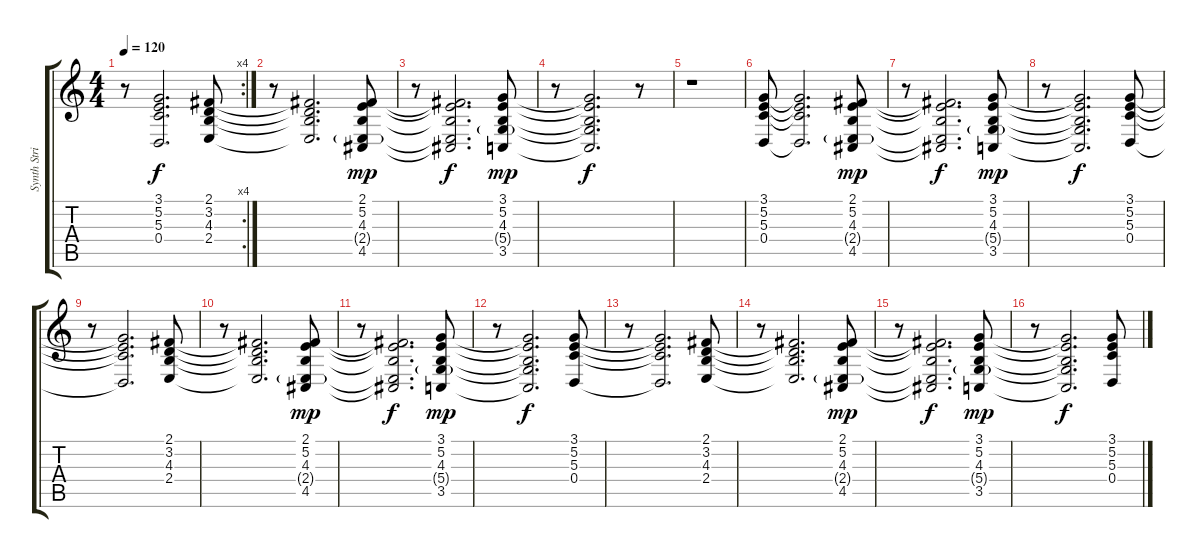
\track ("Synth Strings " "Synth Stri") {instrument lead2sawtooth}
\staff {score tabs}
\tuning (E4 B3 G3 D3 A2 E2) {hide}
\rc 4
\ts (4 4)
\tempo 120
\clef g2
\ks c
r.8{dy f} (3.1{t} 5.2{t} 5.3{t} 0.4{t}).2{d} (2.1 3.2 4.3 2.4).8 |
r.8 (2.1{t} 3.2{t} 4.3{t} 2.4{t}).2{d} (2.1 5.2 4.3 2.4{g} 4.5).8{dy mp} |
r.8 (2.1{t} 5.2{t} 4.3{t} 2.4{t} 4.5{t}).2{d dy f} (3.1 5.2 4.3 5.4{g} 3.5).8{dy mp} |
r.8 (3.1{t} 5.2{t} 4.3{t} 5.4{t} 3.5{t}).2{d dy f} r.8 |
r.1 |
(3.1 5.2 5.3 0.4).8 (3.1{t} 5.2{t} 5.3{t} 0.4{t}).2{d} (2.1 5.2 4.3 2.4{g} 4.5).8{dy mp} |
r.8 (2.1{t} 5.2{t} 4.3{t} 2.4{t} 4.5{t}).2{d dy f} (3.1 5.2 4.3 5.4{g} 3.5).8{dy mp} |
r.8 (3.1{t} 5.2{t} 4.3{t} 5.4{t} 3.5{t}).2{d dy f} (3.1 5.2 5.3 0.4).8 |
r.8 (3.1{t} 5.2{t} 5.3{t} 0.4{t}).2{d} (2.1 3.2 4.3 2.4).8 |
r.8 (2.1{t} 3.2{t} 4.3{t} 2.4{t}).2{d} (2.1 5.2 4.3 2.4{g} 4.5).8{dy mp} |
r.8{volume 6} (2.1{t} 5.2{t} 4.3{t} 2.4{t} 4.5{t}).2{d dy f} (3.1 5.2 4.3 5.4{g} 3.5).8{dy mp} |
r.8 (3.1{t} 5.2{t} 4.3{t} 5.4{t} 3.5{t}).2{d dy f} (3.1 5.2 5.3 0.4).8 |
r.8 (3.1{t} 5.2{t} 5.3{t} 0.4{t}).2{d} (2.1 3.2 4.3 2.4).8 |
r.8 (2.1{t} 3.2{t} 4.3{t} 2.4{t}).2{d} (2.1 5.2 4.3 2.4{g} 4.5).8{dy mp} |
r.8 (2.1{t} 5.2{t} 4.3{t} 2.4{t} 4.5{t}).2{d dy f} (3.1 5.2 4.3 5.4{g} 3.5).8{dy mp} |
r.8{volume 0} (3.1{t} 5.2{t} 4.3{t} 5.4{t} 3.5{t}).2{d dy f} (3.1 5.2 5.3 0.4).8
